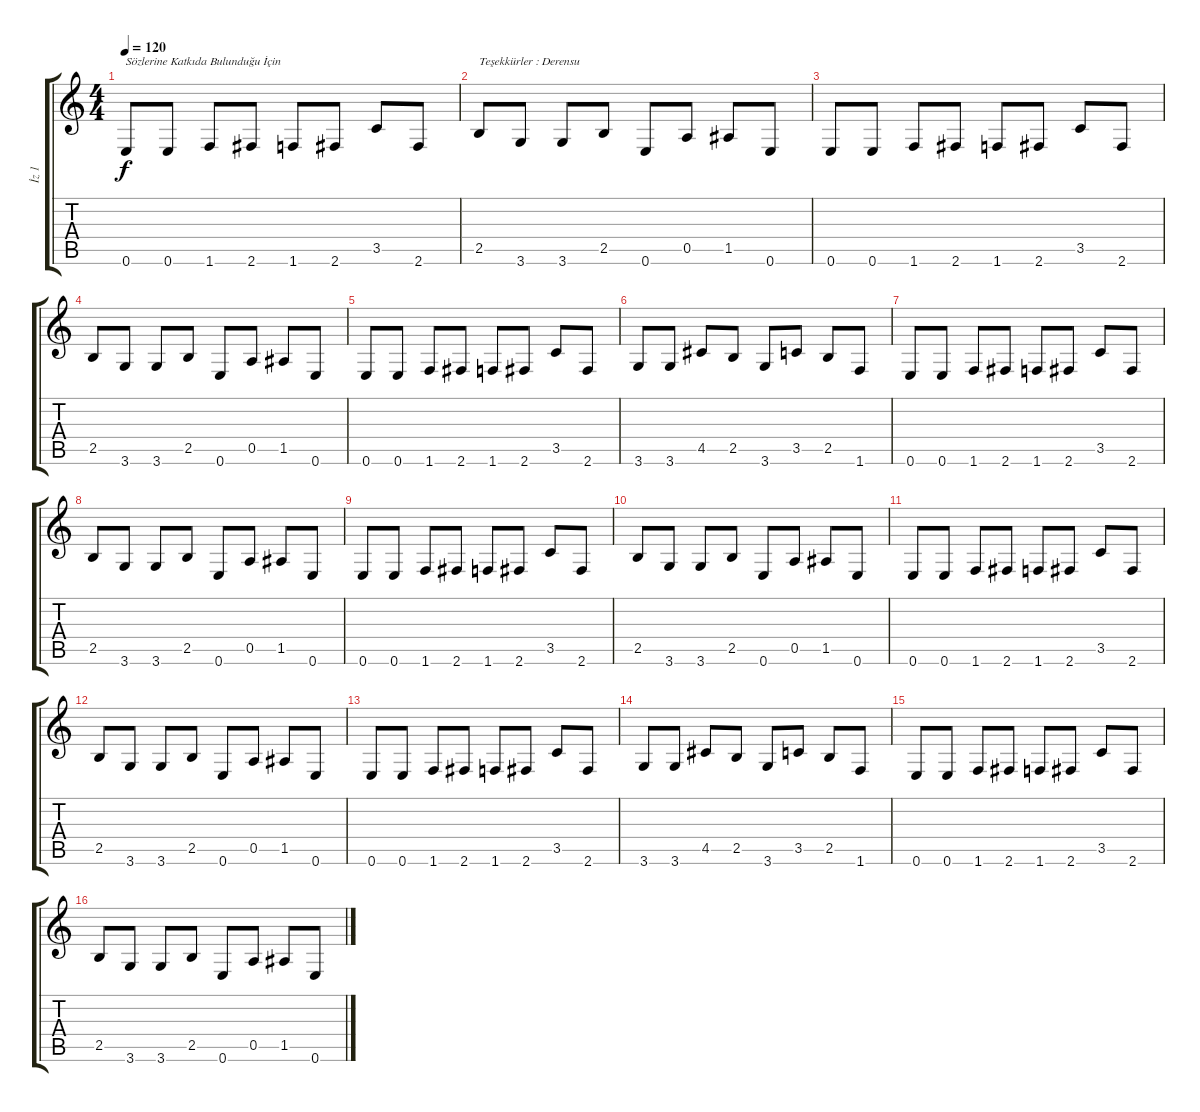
\track ("İz 1" "İz 1") {instrument electricguitarclean}
\staff {score tabs}
\tuning (E4 B3 G3 D3 A2 E2) {hide}
\ts (4 4)
\tempo 120
\clef g2
\ks c
0.6.8{txt "Sözlerine Katkıda Bulunduğu İçin" dy f instrument electricguitarclean} 0.6.8 1.6.8 2.6.8 1.6.8 2.6.8 3.5.8 2.6.8 |
2.5.8{txt "Teşekkürler : Derensu"} 3.6.8 3.6.8 2.5.8 0.6.8 0.5.8 1.5.8 0.6.8 |
0.6.8 0.6.8 1.6.8 2.6.8 1.6.8 2.6.8 3.5.8 2.6.8 |
2.5.8 3.6.8 3.6.8 2.5.8 0.6.8 0.5.8 1.5.8 0.6.8 |
0.6.8 0.6.8 1.6.8 2.6.8 1.6.8 2.6.8 3.5.8 2.6.8 |
3.6.8 3.6.8 4.5.8 2.5.8 3.6.8 3.5.8 2.5.8 1.6.8 |
0.6.8 0.6.8 1.6.8 2.6.8 1.6.8 2.6.8 3.5.8 2.6.8 |
2.5.8 3.6.8 3.6.8 2.5.8 0.6.8 0.5.8 1.5.8 0.6.8 |
0.6.8 0.6.8 1.6.8 2.6.8 1.6.8 2.6.8 3.5.8 2.6.8 |
2.5.8 3.6.8 3.6.8 2.5.8 0.6.8 0.5.8 1.5.8 0.6.8 |
0.6.8 0.6.8 1.6.8 2.6.8 1.6.8 2.6.8 3.5.8 2.6.8 |
2.5.8 3.6.8 3.6.8 2.5.8 0.6.8 0.5.8 1.5.8 0.6.8 |
0.6.8 0.6.8 1.6.8 2.6.8 1.6.8 2.6.8 3.5.8 2.6.8 |
3.6.8 3.6.8 4.5.8 2.5.8 3.6.8 3.5.8 2.5.8 1.6.8 |
0.6.8 0.6.8 1.6.8 2.6.8 1.6.8 2.6.8 3.5.8 2.6.8 |
2.5.8 3.6.8 3.6.8 2.5.8 0.6.8 0.5.8 1.5.8 0.6.8
